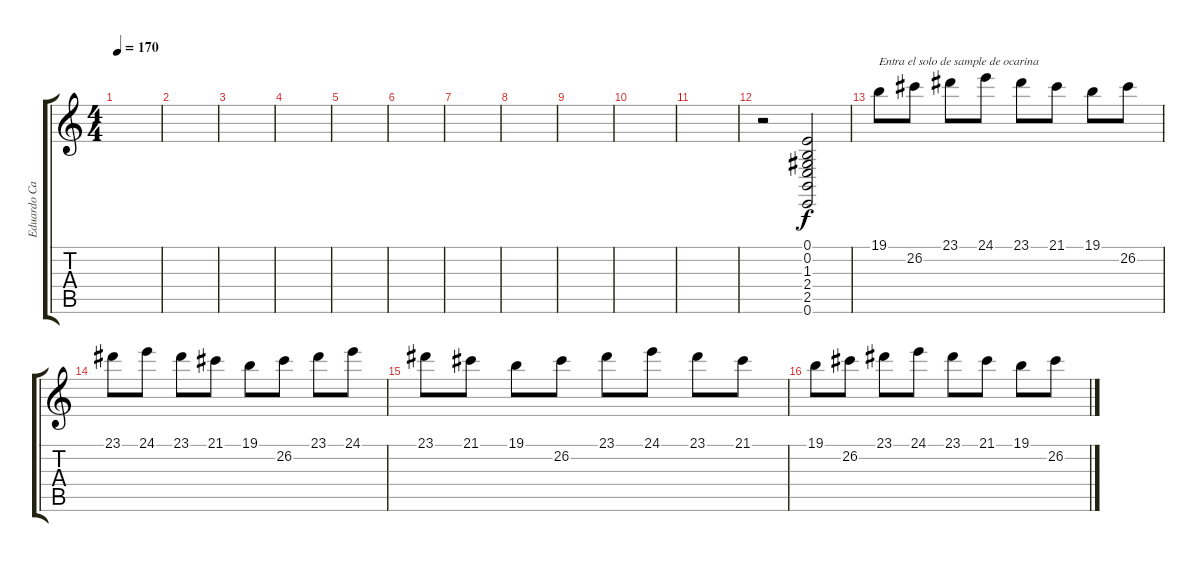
\track ("Eduardo Caces (teclado)" "Eduardo Ca") {instrument fx6goblins}
\staff {score tabs}
\tuning (E4 B3 G3 D3 A2 E2) {hide}
\ts (4 4)
\tempo 170
\clef g2
\ks c
|
|
|
|
|
|
|
|
|
|
|
r.2 (0.1 0.2 1.3 2.4 2.5 0.6).2{volume 15 instrument reversecymbal} |
19.1.8{txt "Entra el solo de sample de ocarina" instrument ocarina} 26.2.8 23.1.8 24.1.8 23.1.8 21.1.8 19.1.8 26.2.8 |
23.1.8 24.1.8 23.1.8 21.1.8 19.1.8 26.2.8 23.1.8 24.1.8 |
23.1.8 21.1.8 19.1.8 26.2.8 23.1.8 24.1.8 23.1.8 21.1.8 |
19.1.8{instrument ocarina} 26.2.8 23.1.8 24.1.8 23.1.8 21.1.8 19.1.8 26.2.8
